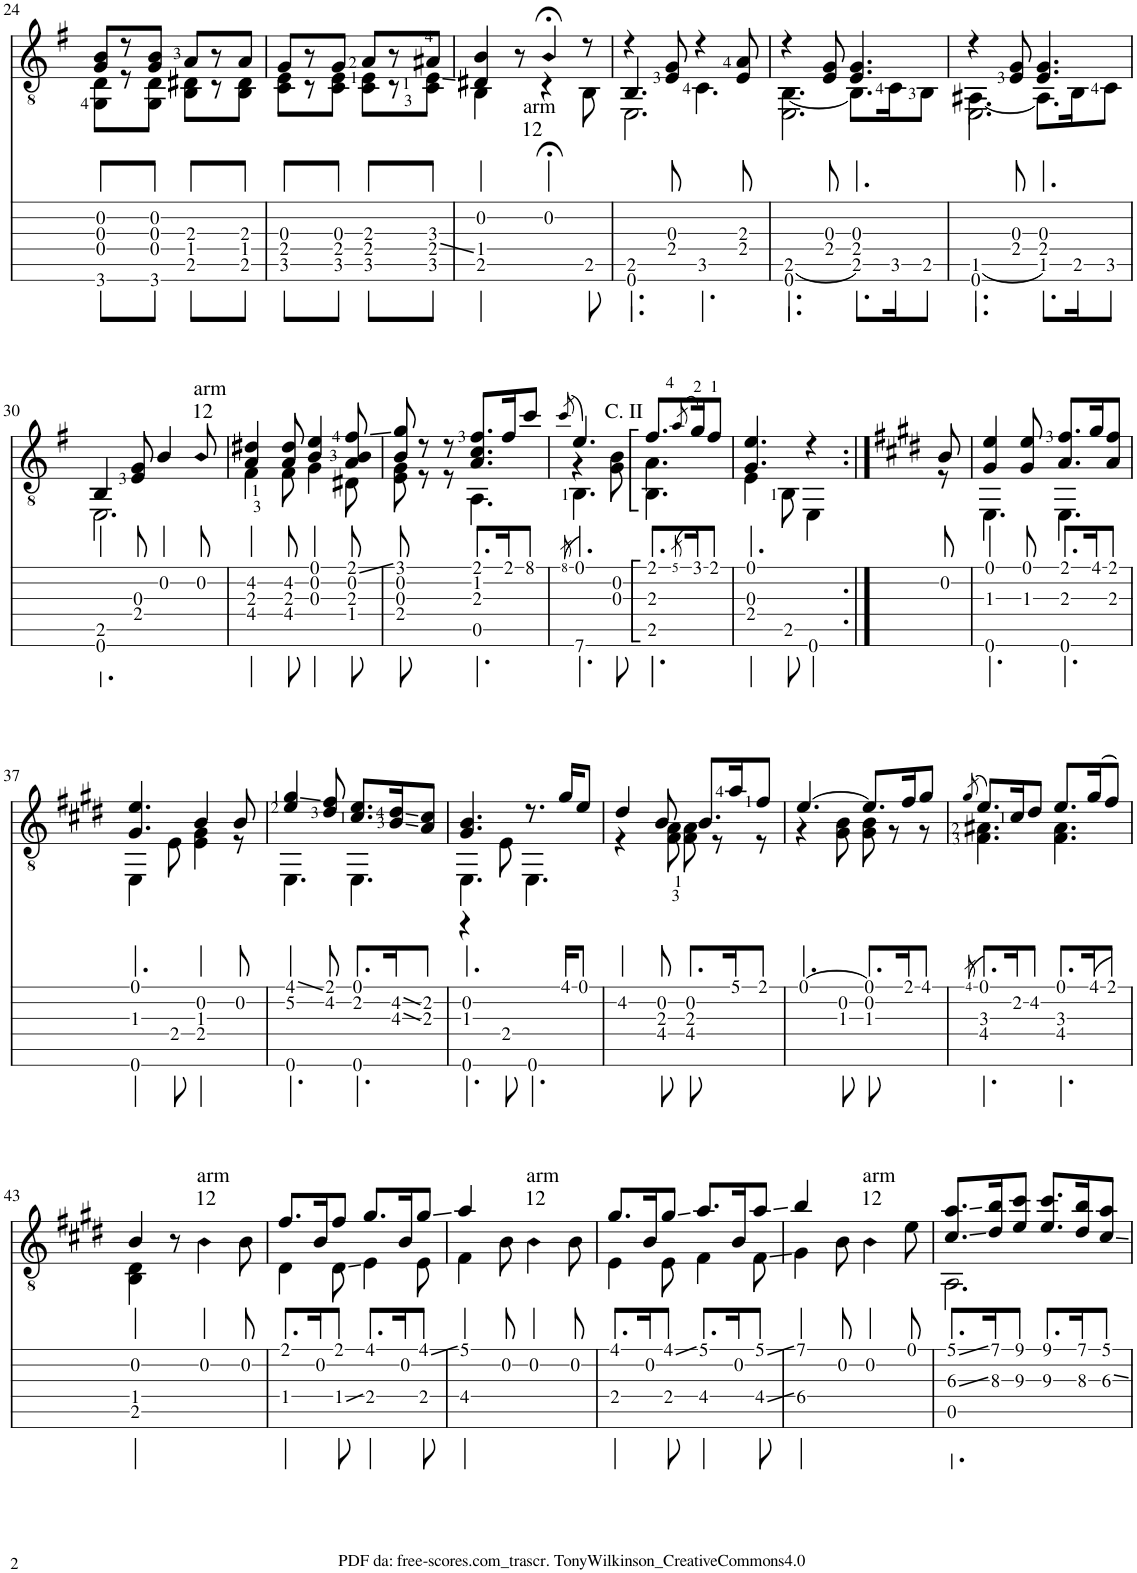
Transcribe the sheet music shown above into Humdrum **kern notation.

**kern	**kern
*part2	*part1
*staff2	*staff1
*I"Chitarra classica (Intavolatura)	*I"Guitar
!!LO:PB:g=z
*	*clefGv2
*k[f#]	*k[f#]
*M6/8	*M6/8
=24	=24
*^	*^
8G/ 8B/L	8GG\ 8D\L	8G/ 8B/L	8GG\ 8D\L
8r	8r	8r	8r
8G/ 8B/J	8GG\ 8D\J	8G/ 8B/J	8GG\ 8D\J
8A/L	8BB\ 8D#X\L	8A/L	8BB\ 8D#X\L
8r	8r	8r	8r
8A/J	8BB\ 8D#\J	8A/J	8BB\ 8D#\J
=25	=25	=25	=25
8G/L	8C\ 8E\L	8G/L	8C\ 8E\L
8r	8r	8r	8r
8G/J	8C\ 8E\J	8G/J	8C\ 8E\J
8A/L	8C\ 8E\L	8A/L	8C\ 8E\L
8r	8r	8r	8r
8A#X/J	8C\ 8E\J	8A#X/J	8C\ 8E\J
=26	=26	=26	=26
4D#X/ 4B/	4BB\	4D#X/ 4B/	4BB\
8r	8ryy	8r	8ryy
!	!	!LO:TX:b:t=arm	!
!	!	!LO:TX:b:t=12	!
4B;</	4r	4B;</	4r
8r	8BB\	8r	8BB\
=27	=27	=27	=27
*	*^	*	*^
4r	4.BB\	2.EE\	4r	4.BB/	2.EE\
8E/ 8G/	.	.	8E/ 8G/	.	.
4r	4.C\	.	4r	4.C\	.
8E/ 8A/	.	.	8E/ 8A/	.	.
=28	=28	=28	=28	=28	=28
4r	[4.BB\	2.EE\	4r	[4.BB\	2.EE\
8E/ 8G/	.	.	8E/ 8G/	.	.
4.E/ 4.G/	8.BB\L]	.	4.E/ 4.G/	8.BB\L]	.
.	16C\K	.	.	16C\K	.
.	8BB\J	.	.	8BB\J	.
=29	=29	=29	=29	=29	=29
4r	[4.AA#X\	2.EE\	4r	[4.AA#X\	2.EE\
8E/ 8G/	.	.	8E/ 8G/	.	.
4.E/ 4.G/	8.AA#\L]	.	4.E/ 4.G/	8.AA#\L]	.
.	16BB\K	.	.	16BB\K	.
.	8C\J	.	.	8C\J	.
*	*v	*v	*	*	*
*	*	*	*v	*v
!!LO:LB:g=z
=30	=30	=30	=30
4BB/	2.EE\	4BB/	2.EE\
8E/ 8G/	.	8E/ 8G/	.
4B/	.	4B/	.
!	!	!LO:TX:a:t=arm	!
!	!	!LO:TX:a:t=12	!
8B/	.	8B/	.
=31	=31	=31	=31
4A/ 4d#X/	4F#\	4A/ 4d#X/	4F#\
8A/ 8d#/	8F#\	8A/ 8d#/	8F#\
4B/ 4e/	4G\	4B/ 4e/	4G\
8A/ 8B/ 8f#/	8D#X\	8A/ 8B/ 8f#/	8D#X\
=32	=32	=32	=32
8B/ 8g/	8E\ 8G\	8B/ 8g/	8E\ 8G\
8r	8r	8r	8r
8r	8r	8r	8r
8.A/ 8.c/ 8.f#/L	4.AA\	8.A/ 8.c/ 8.f#/L	4.AA\
16f#/K	.	16f#/K	.
8cc/J	.	8cc/J	.
*v	*v	*	*
*	*v	*v
=33	=33
(8qcc/	(8qcc/
*^	*^
*	*^	*	*^
4.e/)	4r	4.BB\	4.e/)	4r	4.BB\
.	8G\ 8B\	.	.	8G\ 8B\	.
!	!	!	!LO:TX:a:t=C. II	!	!
8.f#/L	4.A\	4.BB\	8.f#/L	4.A\	4.BB\
(8qa/	.	.	(8qa/	.	.
16g/K)	.	.	16g/K)	.	.
8f#/J	.	.	8f#/J	.	.
*	*v	*v	*	*	*
*	*	*	*v	*v
=34	=34	=34	=34
4.G/ 4.e/	4E\	4.G/ 4.e/	4E\
.	8BB\	.	8BB\
4r	4EE\	4r	4EE\
=35:|!	=35:|!	=35:|!	=35:|!
*k[f#c#g#d#]	*	*k[f#c#g#d#]	*
8B/	8r	8B/	8r
=36	=36	=36	=36
4G#/ 4e/	4.EE\	4G#/ 4e/	4.EE\
8G#/ 8e/	.	8G#/ 8e/	.
8.A/ 8.f#/L	4.EE\	8.A/ 8.f#/L	4.EE\
16g#/K	.	16g#/K	.
8A/ 8f#/J	.	8A/ 8f#/J	.
!!LO:LB:g=z	!!
=37	=37	=37	=37
4.G#/ 4.e/	4EE\	4.G#/ 4.e/	4EE\
.	8E\	.	8E\
4B/	4E\ 4G#\	4B/	4E\ 4G#\
8B/	8r	8B/	8r
=38	=38	=38	=38
4e/ 4g#/	4.EE\	4e/ 4g#/	4.EE\
8d#/ 8f#/	.	8d#/ 8f#/	.
8.c#/ 8.e/L	4.EE\	8.c#/ 8.e/L	4.EE\
16B/ 16d#/K	.	16B/ 16d#/K	.
8A/ 8c#/J	.	8A/ 8c#/J	.
=39	=39	=39	=39
*	*^	*	*^
4.G#/ 4.B/	4.EE\	4r	4.G#/ 4.B/	4.EE\	4r
.	.	8E\	.	.	8E\
8.r	4.EE\	4.ryy	8.r	4.EE\	4.ryy
16g#/KL	.	.	16g#/KL	.	.
8e/J	.	.	8e/J	.	.
*	*v	*v	*	*	*
*	*	*	*v	*v
=40	=40	=40	=40
4d#/	4r	4d#/	4r
8B/	8F#\ 8A\	8B/	8F#\ 8A\
8.B/L	8F#\ 8A\	8.B/L	8F#\ 8A\
.	8r	.	8r
16a/K	.	16a/K	.
8f#/J	8r	8f#/J	8r
=41	=41	=41	=41
[4.e/	4r	[4.e/	4r
.	8G#\ 8B\	.	8G#\ 8B\
8.e/L]	8G#\ 8B\	8.e/L]	8G#\ 8B\
.	8r	.	8r
16f#/K	.	16f#/K	.
8g#/J	8r	8g#/J	8r
=42	=42	=42	=42
(8qg#/	.	(8qg#/	.
8.e/L)	4.F#\ 4.A#X\	8.e/L)	4.F#\ 4.A#X\
16c#/K	.	16c#/K	.
8d#/J	.	8d#/J	.
8.e/L	4.F#\ 4.A#\	8.e/L	4.F#\ 4.A#\
(16g#/K	.	(16g#/K	.
8f#/J)	.	8f#/J)	.
!!LO:LB:g=z	!!
=43	=43	=43	=43
4B/	4BB\ 4D#\	4B/	4BB\ 4D#\
8r	2ryy	8r	2ryy
!	!	!LO:TX:a:t=arm	!
!	!	!LO:TX:a:t=12	!
4B/	.	4B\	.
8B/	.	8B\	.
=44	=44	=44	=44
8.f#/L	4D#\	8.f#/L	4D#\
16B/K	.	16B/K	.
8f#/J	8D#\	8f#/J	8D#\
8.g#/L	4E\	8.g#/L	4E\
16B/K	.	16B/K	.
8g#/J	8E\	8g#/J	8E\
=45	=45	=45	=45
4a/	4F#\	4a/	4F#\
8B/	2ryy	8B\	2ryy
!	!	!LO:TX:a:t=arm	!
!	!	!LO:TX:a:t=12	!
4B/	.	4B\	.
8B/	.	8B\	.
=46	=46	=46	=46
8.g#/L	4E\	8.g#/L	4E\
16B/K	.	16B/K	.
8g#/J	8E\	8g#/J	8E\
8.a/L	4F#\	8.a/L	4F#\
16B/K	.	16B/K	.
8a/J	8F#\	8a/J	8F#\
=47	=47	=47	=47
4b/	4G#\	4b/	4G#\
8B/	2ryy	8B\	2ryy
!	!	!LO:TX:a:t=arm	!
!	!	!LO:TX:a:t=12	!
4B/	.	4B\	.
8e/	.	8e\	.
=48	=48	=48	=48
8.c#/ 8.a/L	2.AA\	8.c#/ 8.a/L	2.AA\
16d#/ 16b/K	.	16d#/ 16b/K	.
8e/ 8cc#/J	.	8e/ 8cc#/J	.
8.e/ 8.cc#/L	.	8.e/ 8.cc#/L	.
16d#/ 16b/K	.	16d#/ 16b/K	.
8c#/ 8a/J	.	8c#/ 8a/J	.
*v	*v	*	*
*	*v	*v
=	=
*-	*-
